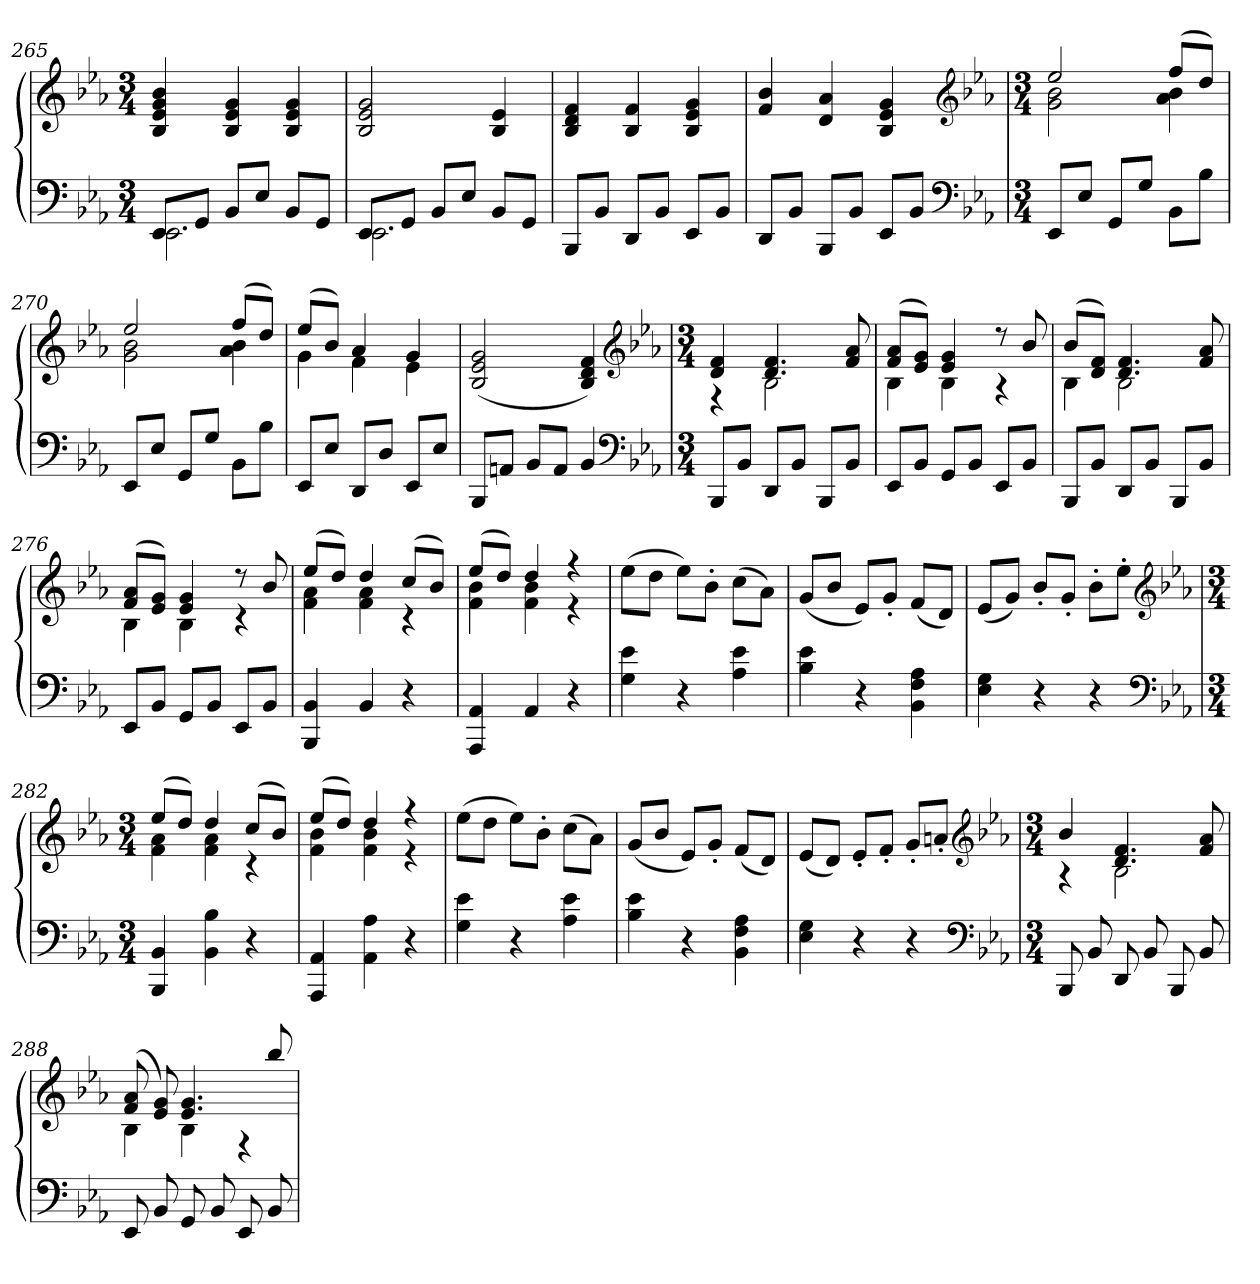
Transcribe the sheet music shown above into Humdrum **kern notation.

**kern	**kern
*part1	*part1
*staff2	*staff1
*clefF4	*clefG2
*k[b-e-a-]	*k[b-e-a-]
*E-:	*E-:
*M3/4	*M3/4
=265	=265
*^	*
8EE-L	2.EE-	4B- 4e- 4g 4b-
8GGJ	.	.
8BB-L	.	4B- 4e- 4g
8E-J	.	.
8BB-L	.	4B- 4e- 4g
8GGJ	.	.
=266	=266	=266
8EE-L	2.EE-	2B- 2e- 2g
8GGJ	.	.
8BB-L	.	.
8E-J	.	.
8BB-L	.	4B- 4e-
8GGJ	.	.
*v	*v	*
=267	=267
8BBB-L	4B- 4d 4f
8BB-J	.
8DDL	4B- 4f
8BB-J	.
8EE-L	4B- 4e- 4g
8BB-J	.
=268	=268
8DDL	4f 4b-
8BB-J	.
8BBB-L	4d 4a-
8BB-J	.
8EE-L	4B- 4e- 4g
8BB-J	.
*clefF4	*clefG2
*k[b-e-a-]	*k[b-e-a-]
*E-:	*E-:
=269	=269
*M3/4	*M3/4
*	*^
8EE-L	2ee-	2g 2b-
8E-J	.	.
8GGL	.	.
8GJ	.	.
8BB-L	(8ffL	4a- 4b-
8B-J	8ddJ)	.
=270	=270	=270
8EE-L	2ee-	2g 2b-
8E-J	.	.
8GGL	.	.
8GJ	.	.
8BB-L	(8ffL	4a- 4b-
8B-J	8ddJ)	.
=271	=271	=271
8EE-L	(8ee-L	4g
8E-J	8b-J)	.
8DDL	4a-	4f
8DJ	.	.
8EE-L	4g	4e-
8E-J	.	.
*	*v	*v
=272	=272
8BBB-L	(2B- 2e- 2g
8AAnJ	.
8BB-L	.
8AAJ	.
4BB-	4B- 4d 4f)
*clefF4	*clefG2
*k[b-e-a-]	*k[b-e-a-]
*E-:	*E-:
=273	=273
*M3/4	*M3/4
*	*^
8BBB-L	4d 4f	4r
8BB-J	.	.
8DDL	4.d 4.f	2B-
8BB-J	.	.
8BBB-L	.	.
8BB-J	8f 8a-	.
=274	=274	=274
8EE-L	(8f 8a-L	4B-
8BB-J	8e- 8gJ)	.
8GGL	4e- 4g	4B-
8BB-J	.	.
8EE-L	8r	4r
8BB-J	8b-	.
=275	=275	=275
8BBB-L	(8b-L	4B-
8BB-J	8d 8fJ)	.
8DDL	4.d 4.f	2B-
8BB-J	.	.
8BBB-L	.	.
8BB-J	8f 8a-	.
=276	=276	=276
8EE-L	(8f 8a-L	4B-
8BB-J	8e- 8gJ)	.
8GGL	4e- 4g	4B-
8BB-J	.	.
8EE-L	8r	4r
8BB-J	8b-	.
=277	=277	=277
4BBB- 4BB-	(8ee-L	4f 4a-
.	8ddJ)	.
4BB-	4dd	4f 4a-
4r	(8ccL	4r
.	8b-J)	.
=278	=278	=278
4AAA- 4AA-	(8ee-L	4f 4b-
.	8ddJ)	.
4AA-	4dd	4f 4b-
4r	4r	4r
*	*v	*v
=279	=279
4G 4e-	(8ee-L
.	8ddJ
4r	8ee-L)
.	8b-'J
4A- 4e-	(8ccL
.	8a-J)
=280	=280
4B- 4e-	(8gL
.	8b-J
4r	8e-L)
.	8g'J
4BB- 4F 4A-	(8fL
.	8dJ)
=281	=281
4E- 4G	(8e-L
.	8gJ)
4r	8b-'L
.	8g'J
4r	8b-'L
.	8ee-'J
*clefF4	*clefG2
*k[b-e-a-]	*k[b-e-a-]
*E-:	*E-:
=282	=282
*M3/4	*M3/4
*	*^
4BBB- 4BB-	(8ee-L	4f 4a-
.	8ddJ)	.
4BB- 4B-	4dd	4f 4a-
4r	(8ccL	4r
.	8b-J)	.
=283	=283	=283
4AAA- 4AA-	(8ee-L	4f 4b-
.	8ddJ)	.
4AA- 4A-	4dd	4f 4b-
4r	4r	4r
*	*v	*v
=284	=284
4G 4e-	(8ee-L
.	8ddJ
4r	8ee-L)
.	8b-'J
4A- 4e-	(8ccL
.	8a-J)
=285	=285
4B- 4e-	(8gL
.	8b-J
4r	8e-L)
.	8g'J
4BB- 4F 4A-	(8fL
.	8dJ)
=286	=286
4E- 4G	(8e-L
.	8dJ)
4r	8e-'L
.	8f'J
4r	8g'L
.	8an'J
*clefF4	*clefG2
*k[b-e-a-]	*k[b-e-a-]
*E-:	*E-:
=287	=287
*M3/4	*M3/4
*	*^
8BBB-	4b-	4r
8BB-	.	.
8DD	4.d 4.f	2B-
8BB-	.	.
8BBB-	.	.
8BB-	8f 8a-	.
=288	=288	=288
8EE-	(8f 8a-	4B-
8BB-	8e- 8g)	.
8GG	4.e- 4.g	4B-
8BB-	.	.
8EE-	.	4r
8BB-	8bb-	.
*	*v	*v
=	=
*-	*-
